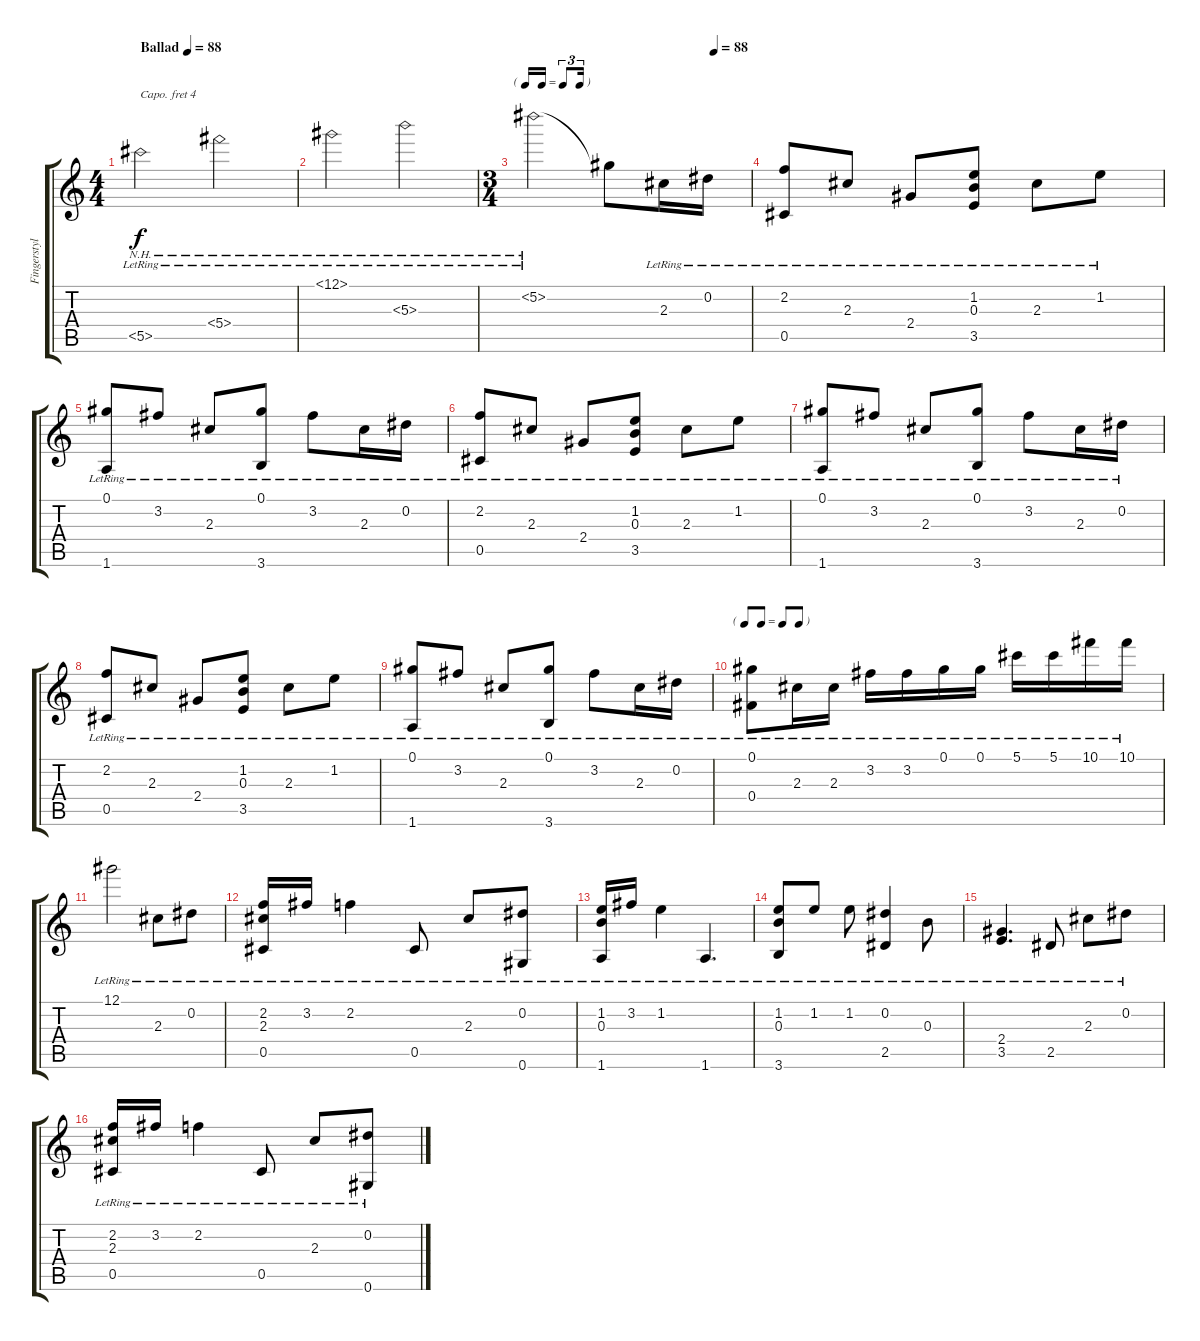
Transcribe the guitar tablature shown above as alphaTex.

\track ("Fingerstyle" "Fingerstyl") {instrument acousticguitarnylon}
\staff {score tabs}
\capo 4
\tuning (E4 B3 G3 D3 A2 E2) {hide}
\ts (4 4)
\tempo (88 "Ballad")
\tempo 60
\tempo (88 "Ballad")
\clef g2
\ks c
5.5{nh lr}.2{dy f instrument acousticguitarnylon} 5.4{nh lr}.2 |
12.1{nh lr}.2 5.3{nh lr}.2 |
\ts (3 4)
\tf triplet16th
\tempo (88 0.8333333333333334)
5.2{nh lr}.2 5.2{t}.8 2.3{lr}.16 0.2{lr}.16 |
(2.2{lr} 0.5{lr}).8 2.3{lr}.8 2.4{lr}.8 (1.2{lr} 0.3{lr} 3.5{lr}).8 2.3{lr}.8 1.2{lr}.8 |
(0.1{lr} 1.6{lr}).8 3.2{lr}.8 2.3{lr}.8 (0.1{lr} 3.6{lr}).8 3.2{lr}.8 2.3{lr}.16 0.2{lr}.16 |
(2.2{lr} 0.5{lr}).8 2.3{lr}.8 2.4{lr}.8 (1.2{lr} 0.3{lr} 3.5{lr}).8 2.3{lr}.8 1.2{lr}.8 |
(0.1{lr} 1.6{lr}).8 3.2{lr}.8 2.3{lr}.8 (0.1{lr} 3.6{lr}).8 3.2{lr}.8 2.3{lr}.16 0.2{lr}.16 |
(2.2{lr} 0.5{lr}).8 2.3{lr}.8 2.4{lr}.8 (1.2{lr} 0.3{lr} 3.5{lr}).8 2.3{lr}.8 1.2{lr}.8 |
(0.1{lr} 1.6{lr}).8 3.2{lr}.8 2.3{lr}.8 (0.1{lr} 3.6{lr}).8 3.2{lr}.8 2.3{lr}.16 0.2{lr}.16 |
\tf none
(0.1{lr} 0.4{lr}).8 2.3{lr}.16 2.3{lr}.16 3.2{lr}.16 3.2{lr}.16 0.1{lr}.16 0.1{lr}.16 5.1{lr}.16 5.1{lr}.16 10.1{lr}.16 10.1{lr}.16 |
12.1{lr}.2 2.3{lr}.8 0.2{lr}.8 |
(2.2{lr} 2.3{lr} 0.5{lr}).16 3.2{lr}.16 2.2{lr}.4 0.5{lr}.8 2.3{lr}.8 (0.2{lr} 0.6).8 |
(1.2{lr} 0.3{lr} 1.6{lr}).16 3.2{lr}.16 1.2{lr}.4 1.6{lr}.4{d} |
(1.2{lr} 0.3{lr} 3.6{lr}).8 1.2{lr}.8 1.2{lr}.8 (0.2{lr} 2.5{lr}).4 0.3{lr}.8 |
(2.4{lr} 3.5{lr}).4{d} 2.5{lr}.8 2.3{lr}.8 0.2{lr}.8 |
(2.2{lr} 2.3{lr} 0.5{lr}).16 3.2{lr}.16 2.2{lr}.4 0.5{lr}.8 2.3{lr}.8 (0.2{lr} 0.6).8
